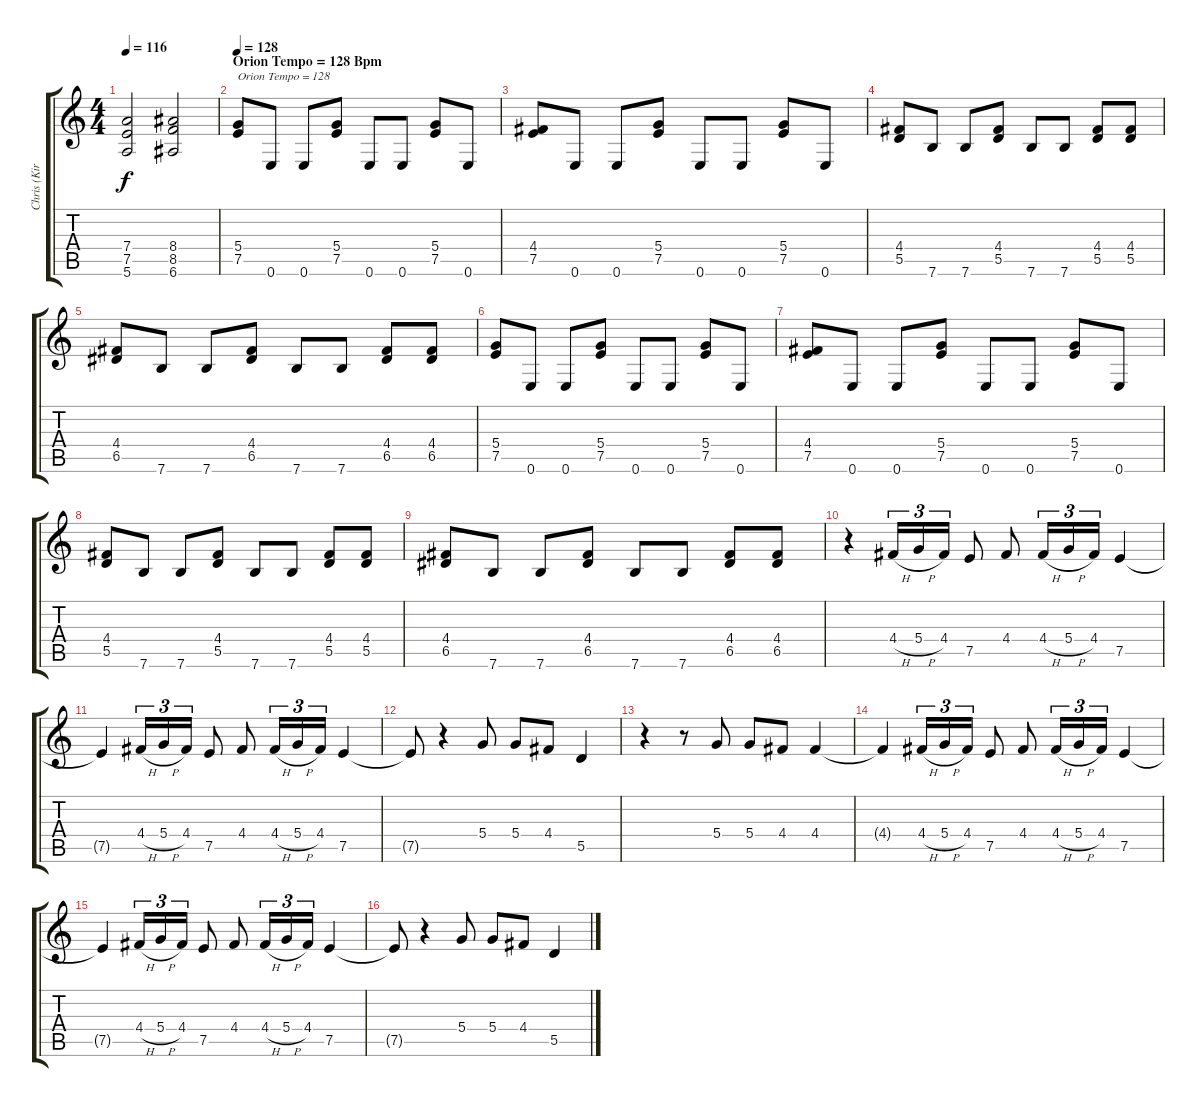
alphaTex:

\track ("Chris (Kirks Guitar's)" "Chris (Kir") {instrument overdrivenguitar}
\staff {score tabs}
\tuning (E4 B3 G3 D3 A2 E2) {hide}
\ts (4 4)
\tempo 116
\clef g2
\ks c
(7.4 7.5 5.6).2{dy f} (8.4 8.5 6.6).2 |
\section ("" "Orion Tempo = 128 Bpm")
\tempo 128
(5.4 7.5).8{txt "Orion Tempo = 128"} 0.6.8 0.6.8 (5.4 7.5).8 0.6.8 0.6.8 (5.4 7.5).8 0.6.8 |
(4.4 7.5).8 0.6.8 0.6.8 (5.4 7.5).8 0.6.8 0.6.8 (5.4 7.5).8 0.6.8 |
(4.4 5.5).8 7.6.8 7.6.8 (4.4 5.5).8 7.6.8 7.6.8 (4.4 5.5).8 (4.4 5.5).8 |
(4.4 6.5).8 7.6.8 7.6.8 (4.4 6.5).8 7.6.8 7.6.8 (4.4 6.5).8 (4.4 6.5).8 |
(5.4 7.5).8 0.6.8 0.6.8 (5.4 7.5).8 0.6.8 0.6.8 (5.4 7.5).8 0.6.8 |
(4.4 7.5).8 0.6.8 0.6.8 (5.4 7.5).8 0.6.8 0.6.8 (5.4 7.5).8 0.6.8 |
(4.4 5.5).8 7.6.8 7.6.8 (4.4 5.5).8 7.6.8 7.6.8 (4.4 5.5).8 (4.4 5.5).8 |
(4.4 6.5).8 7.6.8 7.6.8 (4.4 6.5).8 7.6.8 7.6.8 (4.4 6.5).8 (4.4 6.5).8 |
r.4 4.4{h}.16{tu (3 2)} 5.4{h}.16{tu (3 2)} 4.4.16{tu (3 2)} 7.5.8 4.4.8 4.4{h}.16{tu (3 2)} 5.4{h}.16{tu (3 2)} 4.4.16{tu (3 2)} 7.5.4 |
7.5{t}.4 4.4{h}.16{tu (3 2)} 5.4{h}.16{tu (3 2)} 4.4.16{tu (3 2)} 7.5.8 4.4.8 4.4{h}.16{tu (3 2)} 5.4{h}.16{tu (3 2)} 4.4.16{tu (3 2)} 7.5.4 |
7.5{t}.8 r.4 5.4.8 5.4.8 4.4.8 5.5.4 |
r.4 r.8 5.4.8 5.4.8 4.4.8 4.4.4 |
4.4{t}.4 4.4{h}.16{tu (3 2)} 5.4{h}.16{tu (3 2)} 4.4.16{tu (3 2)} 7.5.8 4.4.8 4.4{h}.16{tu (3 2)} 5.4{h}.16{tu (3 2)} 4.4.16{tu (3 2)} 7.5.4 |
7.5{t}.4 4.4{h}.16{tu (3 2)} 5.4{h}.16{tu (3 2)} 4.4.16{tu (3 2)} 7.5.8 4.4.8 4.4{h}.16{tu (3 2)} 5.4{h}.16{tu (3 2)} 4.4.16{tu (3 2)} 7.5.4 |
7.5{t}.8 r.4 5.4.8 5.4.8 4.4.8 5.5.4
